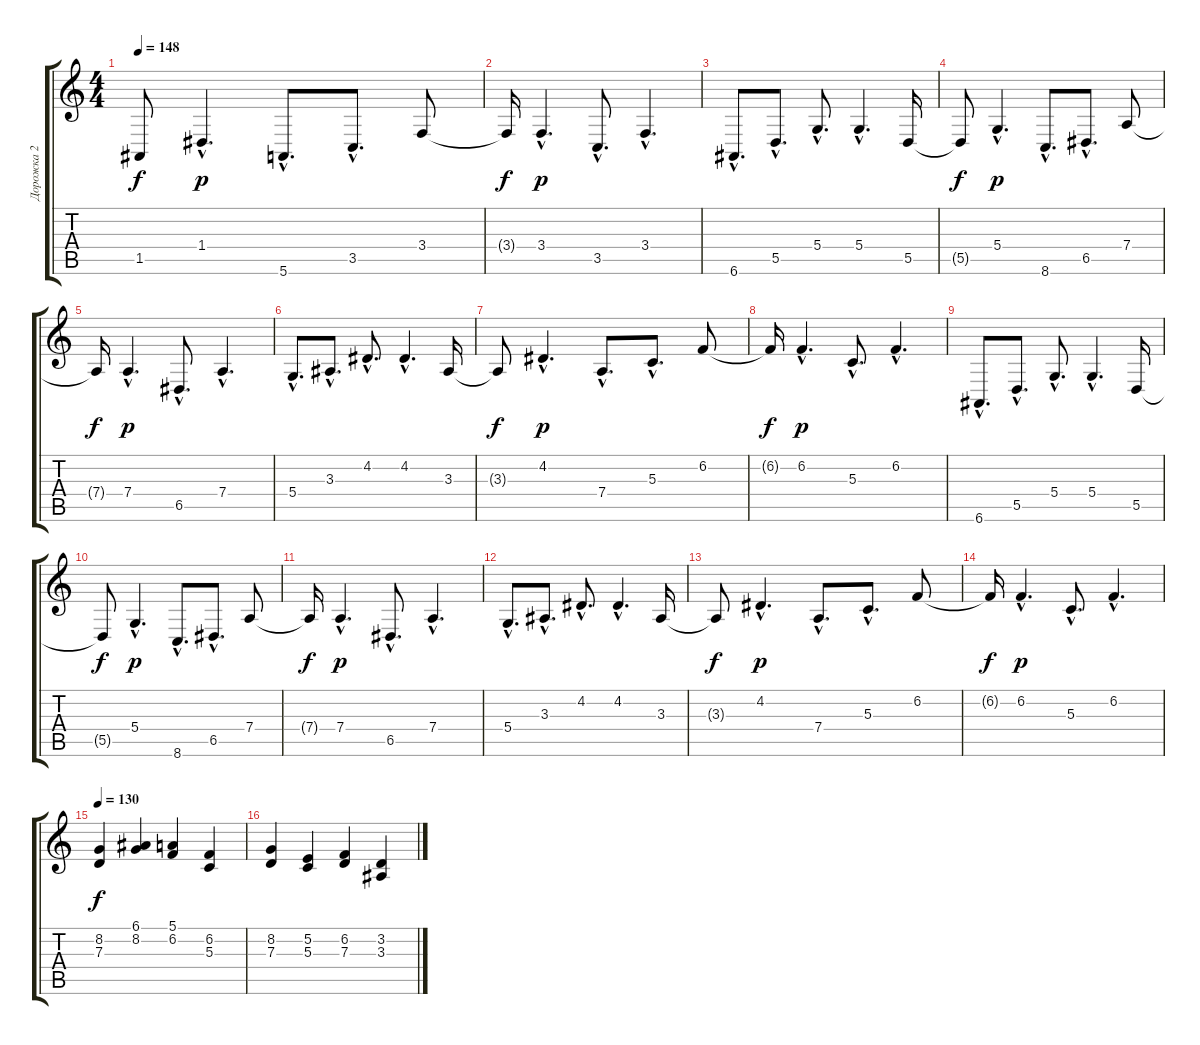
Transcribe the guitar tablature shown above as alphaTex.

\track ("Дорожка 2" "Дорожка 2") {instrument acousticgrandpiano}
\staff {score tabs}
\tuning (E4 B3 G3 D3 A2 E2) {hide}
\ts (4 4)
\tempo 148
\clef g2
\ks c
1.5{t}.8{dy f} 1.4{hac}.4{d dy p} 5.6{hac}.8{d} 3.5{hac}.8{d} 3.4.8 |
3.4{t}.16{dy f} 3.4{hac}.4{d dy p} 3.5{hac}.8{d} 3.4{hac}.4{d} |
6.6{hac}.8{d} 5.5{hac}.8{d} 5.4{hac}.8{d} 5.4{hac}.4{d} 5.5.16 |
5.5{t}.8{dy f} 5.4{hac}.4{d dy p} 8.6{hac}.8{d} 6.5{hac}.8{d} 7.4.8 |
7.4{t}.16{dy f} 7.4{hac}.4{d dy p} 6.5{hac}.8{d} 7.4{hac}.4{d} |
5.4{hac}.8{d} 3.3{hac}.8{d} 4.2{hac}.8{d} 4.2{hac}.4{d} 3.3.16 |
3.3{t}.8{dy f} 4.2{hac}.4{d dy p} 7.4{hac}.8{d} 5.3{hac}.8{d} 6.2.8 |
6.2{t}.16{dy f} 6.2{hac}.4{d dy p} 5.3{hac}.8{d} 6.2{hac}.4{d} |
6.6{hac}.8{d} 5.5{hac}.8{d} 5.4{hac}.8{d} 5.4{hac}.4{d} 5.5.16 |
5.5{t}.8{dy f} 5.4{hac}.4{d dy p} 8.6{hac}.8{d} 6.5{hac}.8{d} 7.4.8 |
7.4{t}.16{dy f} 7.4{hac}.4{d dy p} 6.5{hac}.8{d} 7.4{hac}.4{d} |
5.4{hac}.8{d} 3.3{hac}.8{d} 4.2{hac}.8{d} 4.2{hac}.4{d} 3.3.16 |
3.3{t}.8{dy f} 4.2{hac}.4{d dy p} 7.4{hac}.8{d} 5.3{hac}.8{d} 6.2.8 |
6.2{t}.16{dy f} 6.2{hac}.4{d dy p} 5.3{hac}.8{d} 6.2{hac}.4{d} |
\tempo 130
(8.2 7.3).4{dy f} (6.1 8.2).4 (5.1 6.2).4 (6.2 5.3).4 |
(8.2 7.3).4 (5.2 5.3).4 (6.2 7.3).4 (3.2 3.3).4
